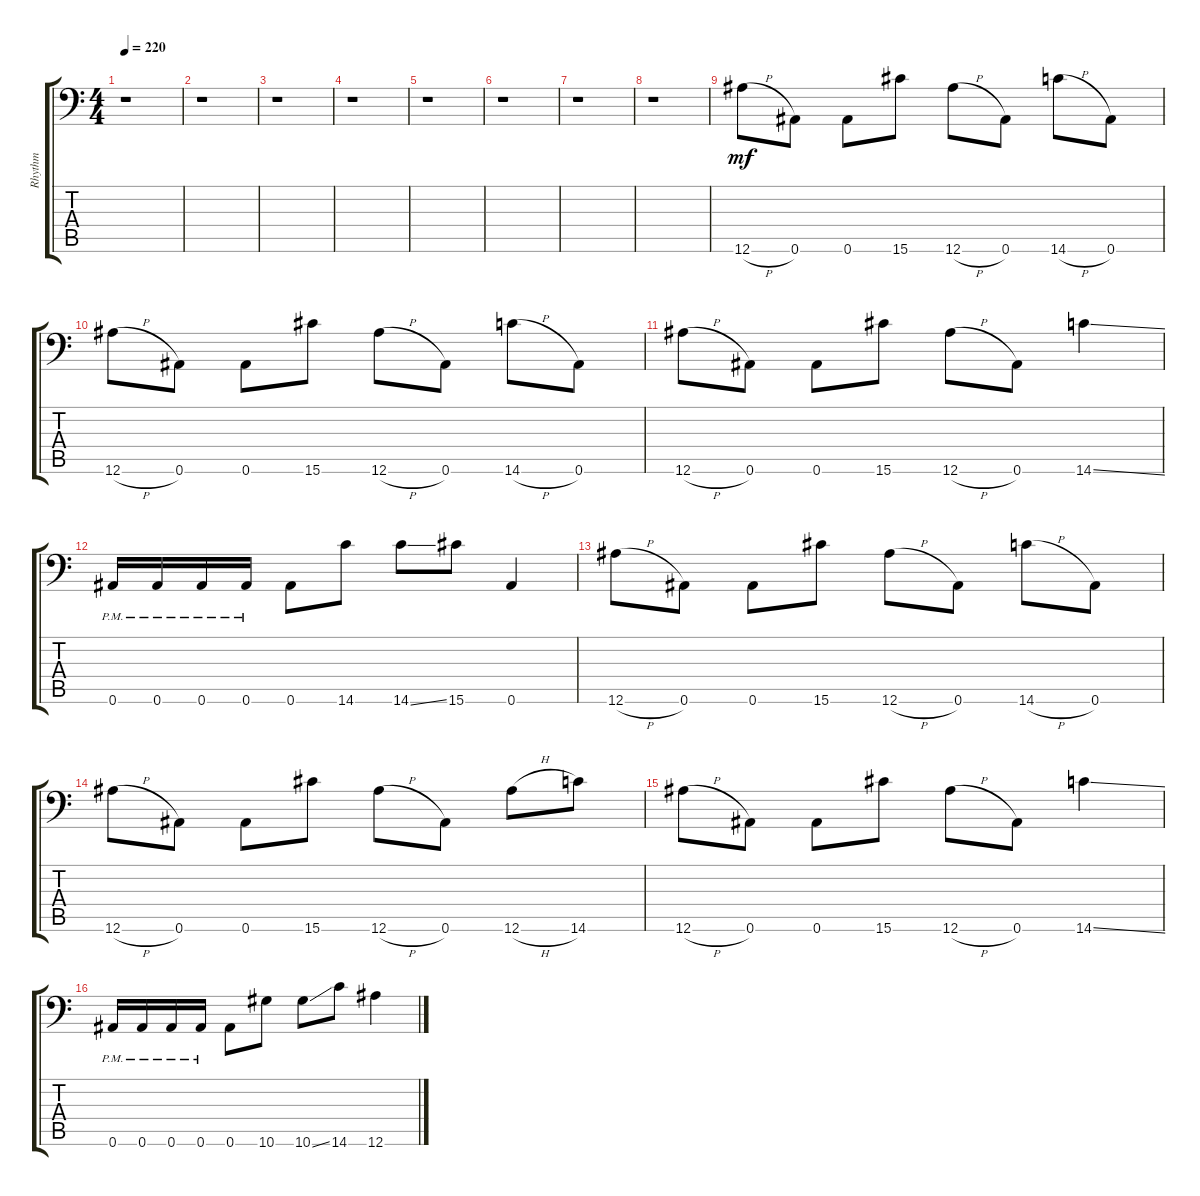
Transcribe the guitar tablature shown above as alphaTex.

\track ("Rhythm" "Rhythm") {instrument distortionguitar}
\staff {score tabs}
\tuning (C4 G3 Eb3 Bb2 F2 Bb1) {hide}
\ts (4 4)
\tempo 220
\clef f4
\ks c
r.1{dy mf} |
r.1 |
r.1 |
r.1 |
r.1 |
r.1 |
r.1 |
r.1 |
12.6{h}.8 0.6.8 0.6.8 15.6.8 12.6{h}.8 0.6.8 14.6{h}.8 0.6.8 |
12.6{h}.8 0.6.8 0.6.8 15.6.8 12.6{h}.8 0.6.8 14.6{h}.8 0.6.8 |
12.6{h}.8 0.6.8 0.6.8 15.6.8 12.6{h}.8 0.6.8 14.6{ss}.4 |
0.6{pm}.16 0.6{pm}.16 0.6{pm}.16 0.6{pm}.16 0.6.8 14.6.8 14.6{ss}.8 15.6.8 0.6.4 |
12.6{h}.8 0.6.8 0.6.8 15.6.8 12.6{h}.8 0.6.8 14.6{h}.8 0.6.8 |
12.6{h}.8 0.6.8 0.6.8 15.6.8 12.6{h}.8 0.6.8 12.6{h}.8 14.6.8 |
12.6{h}.8 0.6.8 0.6.8 15.6.8 12.6{h}.8 0.6.8 14.6{ss}.4 |
0.6{pm}.16 0.6{pm}.16 0.6{pm}.16 0.6{pm}.16 0.6.8 10.6.8 10.6{ss}.8 14.6.8 12.6.4
